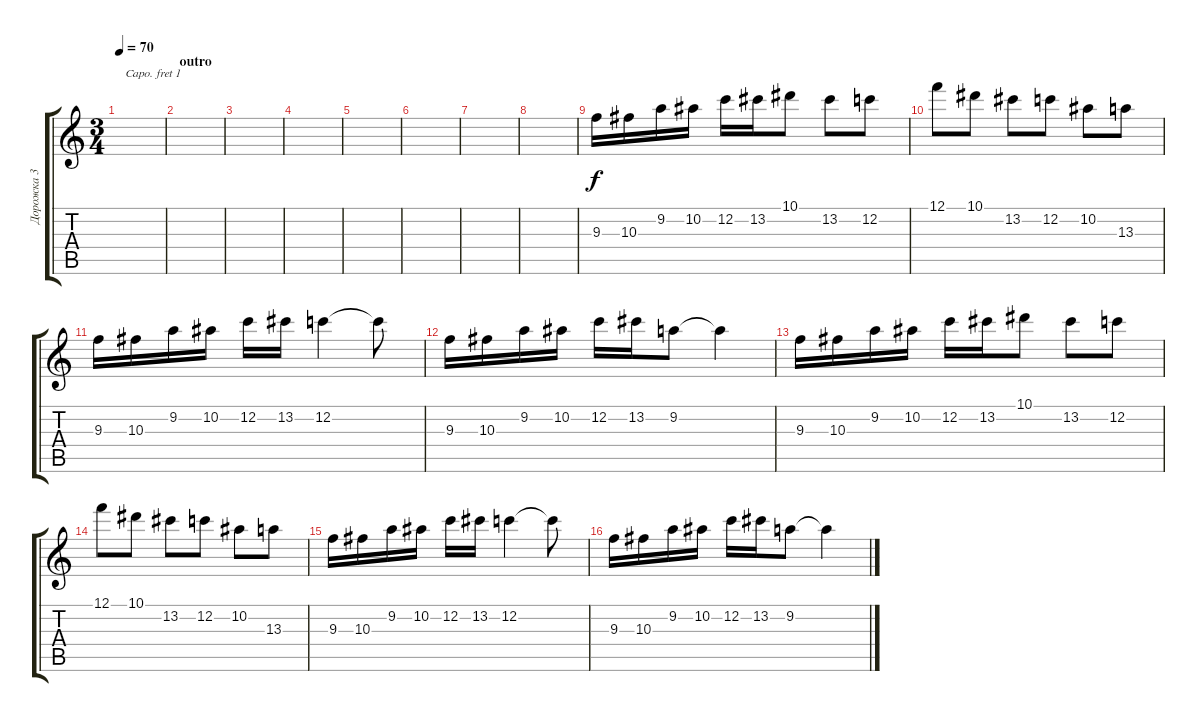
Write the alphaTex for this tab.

\track ("Дорожка 3" "Дорожка 3") {instrument acousticguitarnylon}
\staff {score tabs}
\capo 1
\tuning (E4 B3 G3 D3 A2 E2) {hide}
\ts (3 4)
\tempo 70
\clef g2
\ks c
|
\section ("" "outro")
|
|
|
|
|
|
|
9.3.16{volume 16 instrument banjo} 10.3.16 9.2.16 10.2.16 12.2.16 13.2.16 10.1.8 13.2.8 12.2.8 |
12.1.8 10.1.8 13.2.8 12.2.8 10.2.8 13.3.8 |
9.3.16 10.3.16 9.2.16 10.2.16 12.2.16 13.2.16 12.2.4 12.2{t}.8 |
9.3.16 10.3.16 9.2.16 10.2.16 12.2.16 13.2.16 9.2.8 9.2{t}.4 |
9.3.16 10.3.16 9.2.16 10.2.16 12.2.16 13.2.16 10.1.8 13.2.8 12.2.8 |
12.1.8 10.1.8 13.2.8 12.2.8 10.2.8 13.3.8 |
9.3.16 10.3.16 9.2.16 10.2.16 12.2.16 13.2.16 12.2.4 12.2{t}.8 |
9.3.16 10.3.16 9.2.16 10.2.16 12.2.16 13.2.16 9.2.8 9.2{t}.4
